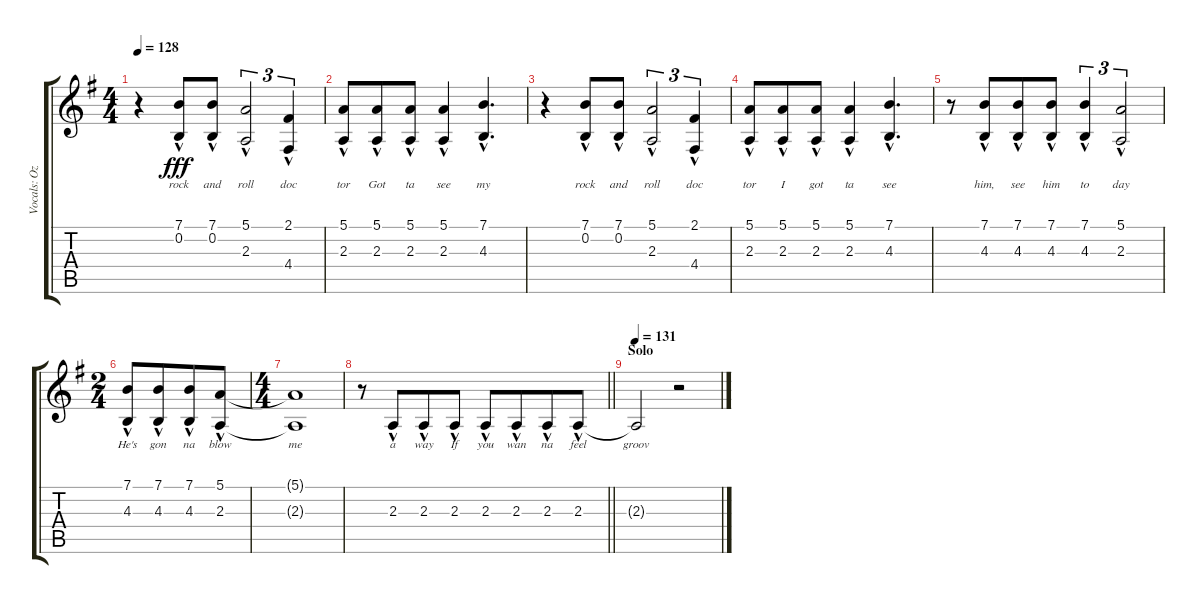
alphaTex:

\track ("Vocals: Ozzy" "Vocals: Oz") {instrument lead2sawtooth}
\staff {score tabs}
\tuning (E4 B3 G3 D3 A2 E2) {hide}
\ts (4 4)
\tempo 128
\clef g2
\ks g
r.4{dy fff} (7.1 0.2{hac}).8{lyrics (0 "rock") lyrics (1 "") lyrics (2 "") lyrics (3 "") lyrics (4 "")} (7.1 0.2{hac}).8{lyrics (0 "and") lyrics (1 "") lyrics (2 "") lyrics (3 "") lyrics (4 "")} (5.1 2.3{hac}).2{tu (3 2) lyrics (0 "roll") lyrics (1 "") lyrics (2 "") lyrics (3 "") lyrics (4 "")} (2.1 4.4{hac}).4{tu (3 2) lyrics (0 "doc") lyrics (1 "") lyrics (2 "") lyrics (3 "") lyrics (4 "")} |
(5.1 2.3{hac}).8{lyrics (0 "tor") lyrics (1 "") lyrics (2 "") lyrics (3 "") lyrics (4 "")} (5.1 2.3{hac}).8{lyrics (0 "Got") lyrics (1 "") lyrics (2 "") lyrics (3 "") lyrics (4 "") beam merge} (5.1 2.3{hac}).8{lyrics (0 "ta") lyrics (1 "") lyrics (2 "") lyrics (3 "") lyrics (4 "")} (5.1 2.3{hac}).4{lyrics (0 "see") lyrics (1 "") lyrics (2 "") lyrics (3 "") lyrics (4 "")} (7.1 4.3{hac}).4{d lyrics (0 "my") lyrics (1 "") lyrics (2 "") lyrics (3 "") lyrics (4 "")} |
r.4 (7.1 0.2{hac}).8{lyrics (0 "rock") lyrics (1 "") lyrics (2 "") lyrics (3 "") lyrics (4 "")} (7.1 0.2{hac}).8{lyrics (0 "and") lyrics (1 "") lyrics (2 "") lyrics (3 "") lyrics (4 "")} (5.1 2.3{hac}).2{tu (3 2) lyrics (0 "roll") lyrics (1 "") lyrics (2 "") lyrics (3 "") lyrics (4 "")} (2.1 4.4{hac}).4{tu (3 2) lyrics (0 "doc") lyrics (1 "") lyrics (2 "") lyrics (3 "") lyrics (4 "")} |
(5.1 2.3{hac}).8{lyrics (0 "tor") lyrics (1 "") lyrics (2 "") lyrics (3 "") lyrics (4 "")} (5.1 2.3{hac}).8{lyrics (0 "I") lyrics (1 "") lyrics (2 "") lyrics (3 "") lyrics (4 "") beam merge} (5.1 2.3{hac}).8{lyrics (0 "got") lyrics (1 "") lyrics (2 "") lyrics (3 "") lyrics (4 "")} (5.1 2.3{hac}).4{lyrics (0 "ta") lyrics (1 "") lyrics (2 "") lyrics (3 "") lyrics (4 "")} (7.1 4.3{hac}).4{d lyrics (0 "see") lyrics (1 "") lyrics (2 "") lyrics (3 "") lyrics (4 "")} |
r.8 (7.1 4.3{hac}).8{lyrics (0 "him,") lyrics (1 "") lyrics (2 "") lyrics (3 "") lyrics (4 "") beam merge} (7.1 4.3{hac}).8{lyrics (0 "see") lyrics (1 "") lyrics (2 "") lyrics (3 "") lyrics (4 "")} (7.1 4.3{hac}).8{lyrics (0 "him") lyrics (1 "") lyrics (2 "") lyrics (3 "") lyrics (4 "")} (7.1 4.3{hac}).4{tu (3 2) lyrics (0 "to") lyrics (1 "") lyrics (2 "") lyrics (3 "") lyrics (4 "")} (5.1 2.3{hac}).2{tu (3 2) lyrics (0 "day") lyrics (1 "") lyrics (2 "") lyrics (3 "") lyrics (4 "")} |
\ts (2 4)
(7.1 4.3{hac}).8{lyrics (0 "He's") lyrics (1 "") lyrics (2 "") lyrics (3 "") lyrics (4 "")} (7.1 4.3{hac}).8{lyrics (0 "gon") lyrics (1 "") lyrics (2 "") lyrics (3 "") lyrics (4 "") beam merge} (7.1 4.3{hac}).8{lyrics (0 "na") lyrics (1 "") lyrics (2 "") lyrics (3 "") lyrics (4 "")} (5.1 2.3{hac}).8{lyrics (0 "blow") lyrics (1 "") lyrics (2 "") lyrics (3 "") lyrics (4 "")} |
\ts (4 4)
(5.1{t} 2.3{t}).1{lyrics (0 "me") lyrics (1 "") lyrics (2 "") lyrics (3 "") lyrics (4 "")} |
\barLineRight lightlight
r.8 2.3{hac}.8{lyrics (0 "a") lyrics (1 "") lyrics (2 "") lyrics (3 "") lyrics (4 "") beam merge} 2.3{hac}.8{lyrics (0 "way") lyrics (1 "") lyrics (2 "") lyrics (3 "") lyrics (4 "")} 2.3{hac}.8{lyrics (0 "If") lyrics (1 "") lyrics (2 "") lyrics (3 "") lyrics (4 "")} 2.3{hac}.8{lyrics (0 "you") lyrics (1 "") lyrics (2 "") lyrics (3 "") lyrics (4 "")} 2.3{hac}.8{lyrics (0 "wan") lyrics (1 "") lyrics (2 "") lyrics (3 "") lyrics (4 "") beam merge} 2.3{hac}.8{lyrics (0 "na") lyrics (1 "") lyrics (2 "") lyrics (3 "") lyrics (4 "")} 2.3{hac}.8{lyrics (0 "feel") lyrics (1 "") lyrics (2 "") lyrics (3 "") lyrics (4 "")} |
\section ("" "Solo")
\tempo 131
2.3{t}.2{lyrics (0 "groov") lyrics (1 "") lyrics (2 "") lyrics (3 "") lyrics (4 "")} r.2
